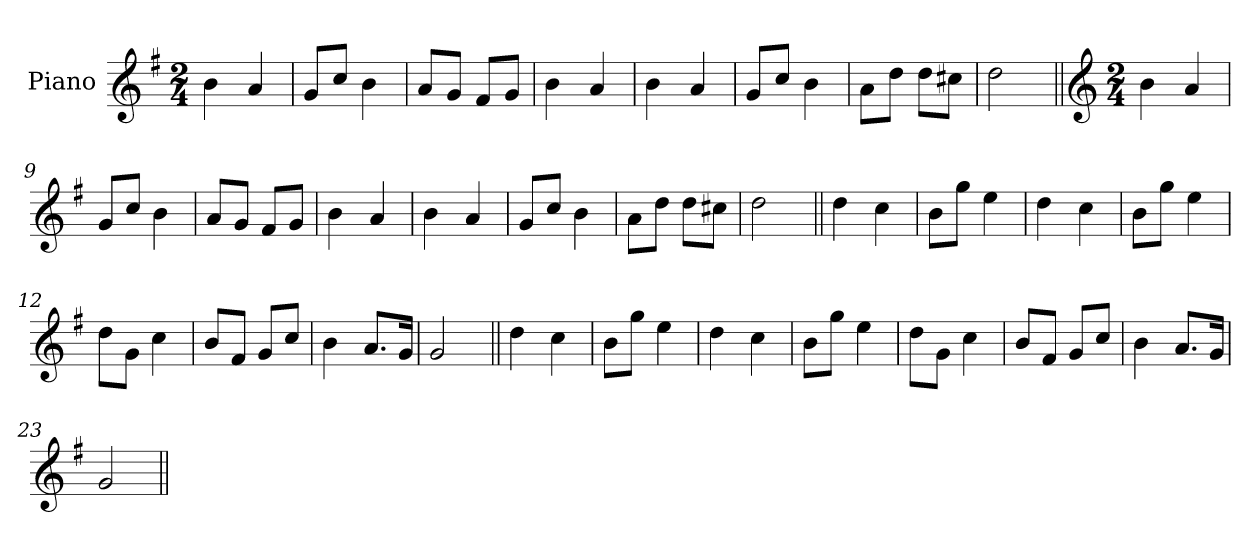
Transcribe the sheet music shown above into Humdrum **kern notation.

**kern
*part1
*staff1
*I"Piano
*I'Pno
*clefG2
*k[f#]
*G:
*M2/4
=
4b\
4a/
=1
8g/L
8cc/J
4b\
=2
8a/L
8g/J
8f#/L
8g/J
=3
4b\
4a/
=4
4b\
4a/
=5
8g/L
8cc/J
4b\
=6
8a\L
8dd\J
8dd\L
8cc#X\J
=7
2dd\
=8||
*clefG2
*M2/4
4b\
4a/
=9
8g/L
8cc/J
4b\
=10
8a/L
8g/J
8f#/L
8g/J
=11
4b\
4a/
=12
4b\
4a/
=13
8g/L
8cc/J
4b\
=14
8a\L
8dd\J
8dd\L
8cc#X\J
=15
2dd\
=8||
4dd\
4cc\
=9
8b\L
8gg\J
4ee\
=10
4dd\
4cc\
=11
8b\L
8gg\J
4ee\
=12
8dd\L
8g\J
4cc\
=13
8b/L
8f#/J
8g/L
8cc/J
=14
4b\
8.a/L
16g/Jk
=15
2g/
=16||
4dd\
4cc\
=17
8b\L
8gg\J
4ee\
=18
4dd\
4cc\
=19
8b\L
8gg\J
4ee\
=20
8dd\L
8g\J
4cc\
=21
8b/L
8f#/J
8g/L
8cc/J
=22
4b\
8.a/L
16g/Jk
=23
2g/
=||
*-
